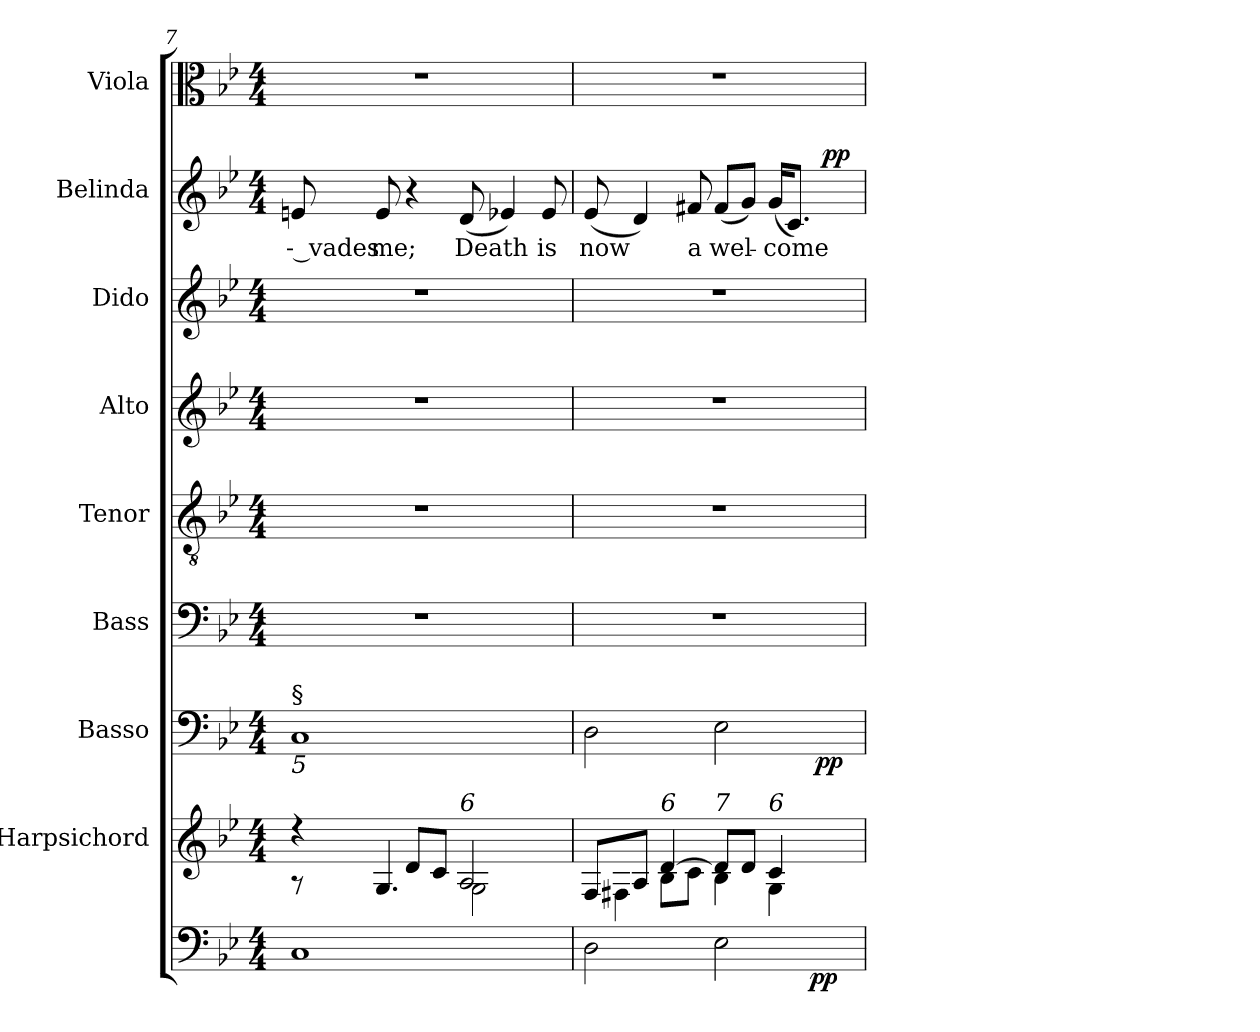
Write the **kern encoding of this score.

**kern	**dynam	**kern	**kern	**dynam	**kern	**kern	**kern	**kern	**kern	**text	**dynam	**kern
*part9	*part9	*part8	*part7	*part7	*part6	*part5	*part4	*part3	*part2	*part2	*part2	*part1
*staff9	*staff9	*staff8	*staff7	*staff7	*staff6	*staff5	*staff4	*staff3	*staff2	*staff2	*staff2	*staff1
*	*	*I"Harpsichord	*I"Basso	*	*I"Bass	*I"Tenor	*I"Alto	*I"Dido	*I"Belinda	*	*	*I"Viola
*	*	*	*	*	*I'B.	*I'T.	*I'A.	*	*	*	*	*I'Viola
!!LO:LB:g=z
*clefF4	*	*clefG2	*clefF4	*	*clefF4	*clefGv2	*clefG2	*clefG2	*clefG2	*	*	*clefC3
*	*	*	*	*	*	*ITrd7c12	*	*	*	*	*	*
*k[b-e-]	*	*k[b-e-]	*k[b-e-]	*	*k[b-e-]	*k[b-e-]	*k[b-e-]	*k[b-e-]	*k[b-e-]	*	*	*k[b-e-]
*g:	*	*g:	*g:	*	*g:	*g:	*g:	*g:	*g:	*	*	*g:
*M4/4	*	*M4/4	*M4/4	*	*M4/4	*M4/4	*M4/4	*M4/4	*M4/4	*	*	*M4/4
=7	=7	=7	=7	=7	=7	=7	=7	=7	=7	=7	=7	=7
*	*	*^	*	*	*	*	*	*	*	*	*	*
!	!	!	!	!LO:TX:b:i:t=5	!	!	!	!	!	!	!	!	!
!	!	!	!	!LO:TX:t=§	!	!	!	!	!	!	!	!	!
!	!	!	!	!	!	!	!	!	!	!	!LO:LY:b:color=#000000	!	!
1Ci	.	4r	8r	1Ci	.	1r	1r	1r	1r	8eni/	-- vades	.	1r
!	!	!	!	!	!	!	!	!	!	!	!LO:LY:b:color=#000000	!	!
.	.	.	4.Gi/	.	.	.	.	.	.	8ei/	me;	.	.
.	.	8di/L	.	.	.	.	.	.	.	4r	.	.	.
.	.	8ci/J	.	.	.	.	.	.	.	.	.	.	.
!	!	!LO:TX:a:i:t=6	!	!	!	!	!	!	!	!	!	!	!
!	!	!	!	!	!	!	!	!	!	!	!LO:LY:b:color=#000000	!	!
.	.	2Ai/	2Gi\	.	.	.	.	.	.	(8di/	Death	.	.
.	.	.	.	.	.	.	.	.	.	4e-Xi/)	.	.	.
!	!	!	!	!	!	!	!	!	!	!	!LO:LY:b:color=#000000	!	!
.	.	.	.	.	.	.	.	.	.	8e-i/	is	.	.
=8	=8	=8	=8	=8	=8	=8	=8	=8	=8	=8	=8	=8	=8
!	!	!	!	!LO:TX:b:i:t=5	!	!	!	!	!	!	!	!	!
!	!	!	!	!	!	!	!	!	!	!	!LO:LY:b:color=#000000	!	!
*^	*	*	*	*^	*	*	*	*	*	*^	*	*	*
2Di\	2ryy	.	8Fi/L	4F#Xi\	2Di\	2ryy	.	1r	1r	1r	1r	(8e-i/	2ryy	now	.	1r
.	.	.	8Ai/J	.	.	.	.	.	.	.	.	4di/)	.	.	.	.
!	!	!	!LO:TX:a:i:t=6	!	!	!	!	!	!	!	!	!	!	!	!	!
.	.	.	[4di/	8B-i\L	.	.	.	.	.	.	.	.	.	.	.	.
!	!	!	!	!	!	!	!	!	!	!	!	!	!	!LO:LY:b:color=#000000	!	!
.	.	.	.	8ci\J	.	.	.	.	.	.	.	8f#Xi/	.	a	.	.
!	!	!	!LO:TX:a:i:t=7	!	!	!	!	!	!	!	!	!	!	!	!	!
!	!	!	!	!	!	!	!	!	!	!	!	!	!	!LO:LY:b:color=#000000	!	!
2E-i\	4ryy	.	8di/L]	4B-i\	2E-i\	4ryy	.	.	.	.	.	(8f#i/L	4ryy	wel-	.	.
.	.	.	8di/J	.	.	.	.	.	.	.	.	8gi/J)	.	.	.	.
!	!	!	!LO:TX:a:i:t=6	!	!	!	!	!	!	!	!	!	!	!	!	!
!	!	!	!	!	!	!	!	!	!	!	!	!	!	!LO:LY:b:color=#000000	!	!
.	8ryy	.	4ci/	4Gi\	.	8ryy	.	.	.	.	.	(16gi/KL	8ryy	-come	.	.
.	.	.	.	.	.	.	.	.	.	.	.	8.ci/J)	.	.	.	.
.	256.ryy	.	.	.	.	64ryy	.	.	.	.	.	.	64ryy	.	.	.
.	16ryy	pp	.	.	.	.	.	.	.	.	.	.	.	.	.	.
.	.	.	.	.	.	16..ryy	pp	.	.	.	.	.	128...ryy	.	.	.
.	.	.	.	.	.	.	.	.	.	.	.	.	16ryy	.	pp	.
.	32ryy	.	.	.	.	.	.	.	.	.	.	.	.	.	.	.
.	.	.	.	.	.	.	.	.	.	.	.	.	32ryy	.	.	.
.	64ryy	.	.	.	.	.	.	.	.	.	.	.	.	.	.	.
.	128ryy	.	.	.	.	.	.	.	.	.	.	.	.	.	.	.
.	512ryy	.	.	.	.	.	.	.	.	.	.	.	.	.	.	.
.	.	.	.	.	.	.	.	.	.	.	.	.	1024ryy	.	.	.
*v	*v	*	*	*	*v	*v	*	*	*	*	*	*v	*v	*	*	*
*	*	*v	*v	*	*	*	*	*	*	*	*	*	*
=	=	=	=	=	=	=	=	=	=	=	=	=
*-	*-	*-	*-	*-	*-	*-	*-	*-	*-	*-	*-	*-
